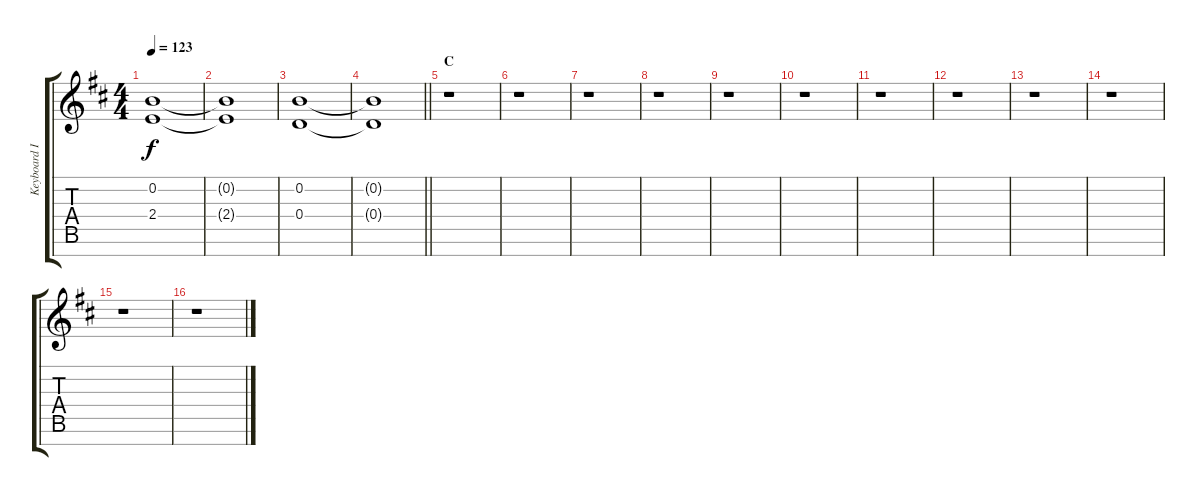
\track ("Keyboard II" "Keyboard I") {instrument vibraphone}
\staff {score tabs}
\tuning (E5 B4 G4 D4 A3 E3 B2) {hide}
\ts (4 4)
\tempo 123
\clef g2
\ks d
(0.2 2.4).1{dy f} |
(0.2{t} 2.4{t}).1 |
(0.2 0.4).1 |
\barLineRight lightlight
(0.2{t} 0.4{t}).1 |
\section ("" "C")
r.1 |
r.1 |
r.1 |
r.1 |
r.1 |
r.1 |
r.1 |
r.1 |
r.1 |
r.1 |
r.1 |
r.1
